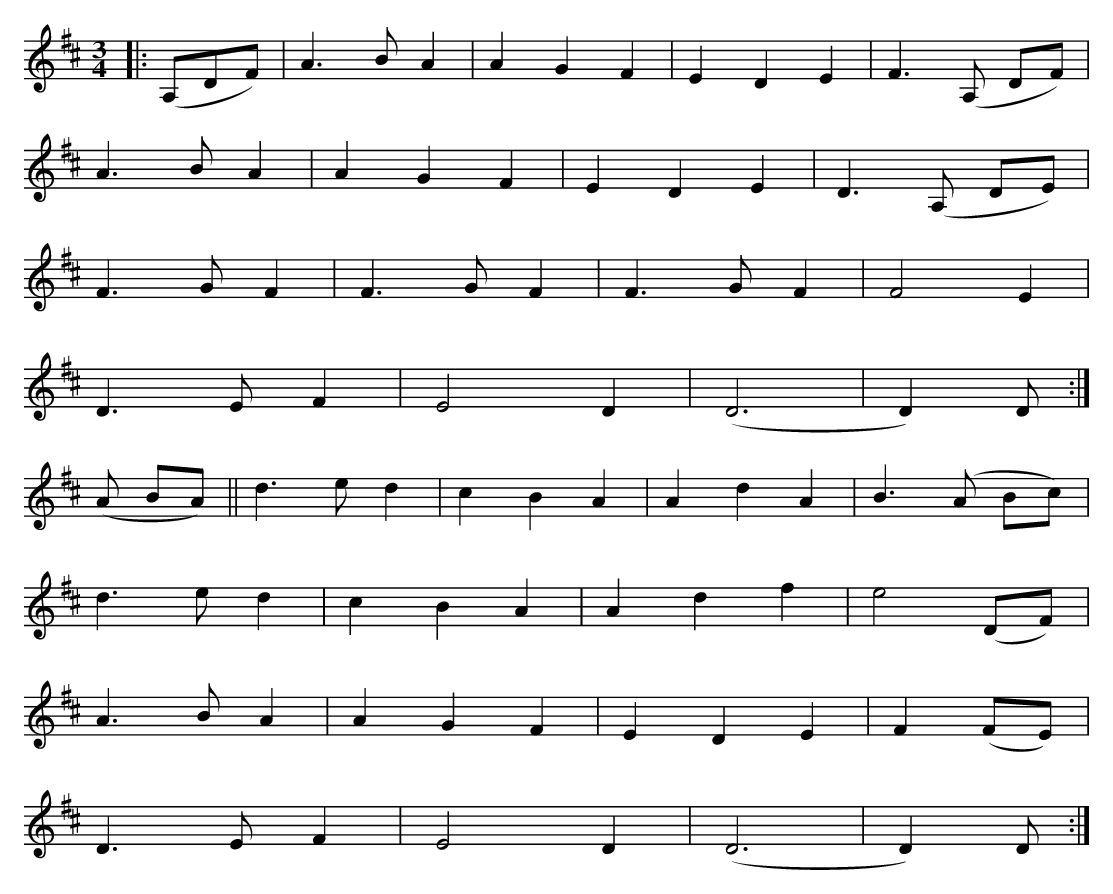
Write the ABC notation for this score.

X:1
M:3/4
K:D
|:(A,DF)|A2>B2 A2|A2G2F2|E2D2E2|F2>(A,2 DF)|
A2>B2 A2|A2G2F2|E2D2E2|D2>(A,2 DE)|
F2>G2F2|F2>G2F2|F2>G2F2|F4 E2|
D2>E2 F2|E4 D2|(D6|D2)D:|
(A BA)||d2>e2 d2|c2B2A2|A2d2A2|B2>(A2 Bc)|
d2>e2 d2|c2B2A2|A2d2f2|e4 (DF)|
A2>B2A2|A2G2F2|E2D2E2|F2 (FE)|
D2>E2 F2|E4 D2|(D6|D2)D:|
